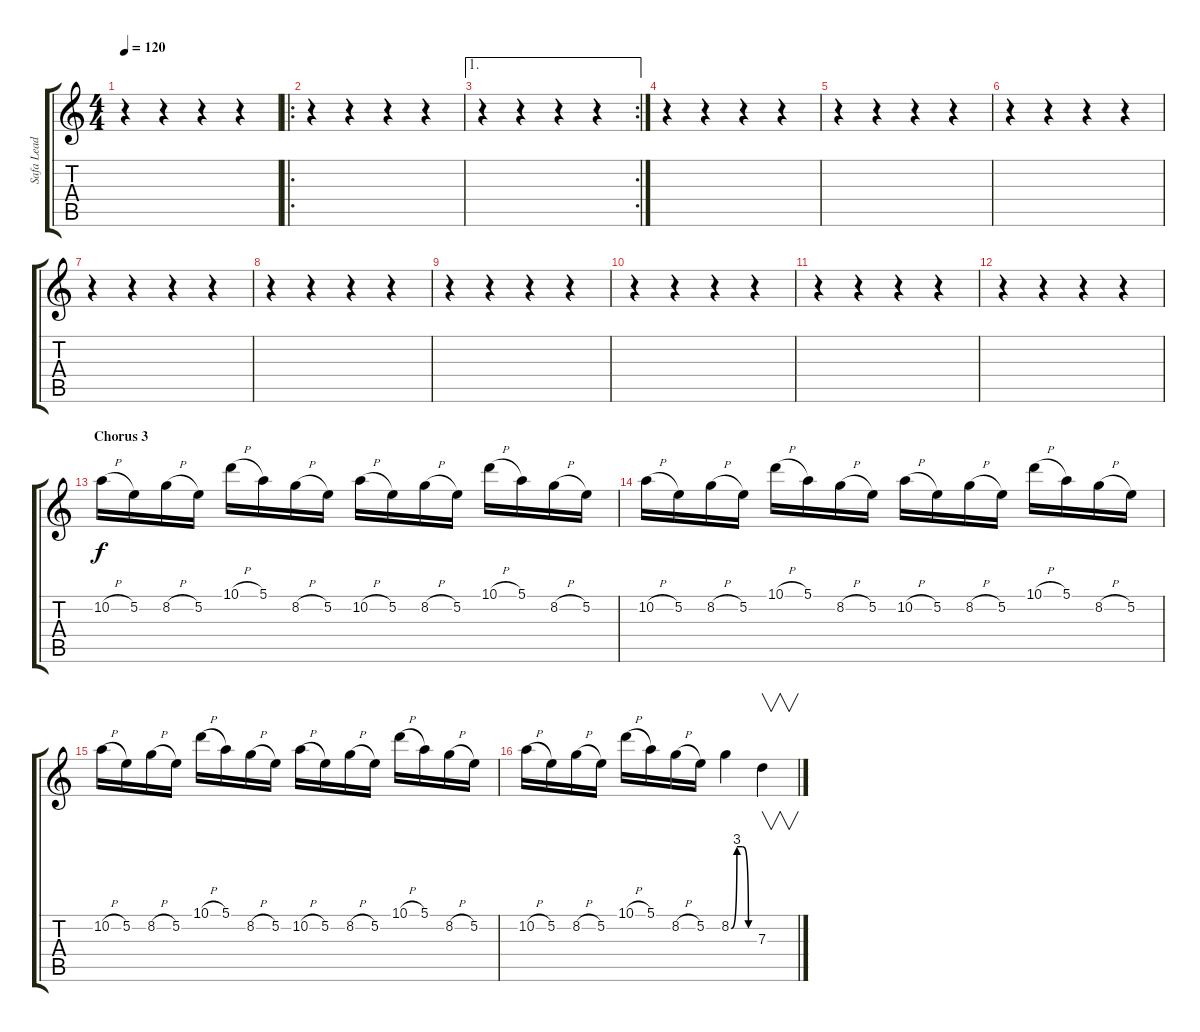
\track ("Safa Lead" "Safa Lead") {instrument distortionguitar}
\staff {score tabs}
\tuning (E4 B3 G3 D3 A2 E2) {hide}
\ts (4 4)
\tempo 120
\clef g2
\ks c
r.4{dy f} r.4 r.4 r.4 |
\ro
r.4 r.4 r.4 r.4 |
\ae 1
\rc 2
r.4 r.4 r.4 r.4 |
r.4 r.4 r.4 r.4 |
r.4 r.4 r.4 r.4 |
r.4 r.4 r.4 r.4 |
r.4 r.4 r.4 r.4 |
r.4 r.4 r.4 r.4 |
r.4 r.4 r.4 r.4 |
r.4 r.4 r.4 r.4 |
r.4 r.4 r.4 r.4 |
r.4 r.4 r.4 r.4 |
\section ("" "Chorus 3")
10.2{h}.16 5.2.16 8.2{h}.16 5.2.16 10.1{h}.16 5.1.16 8.2{h}.16 5.2.16 10.2{h}.16 5.2.16 8.2{h}.16 5.2.16 10.1{h}.16 5.1.16 8.2{h}.16 5.2.16 |
10.2{h}.16 5.2.16 8.2{h}.16 5.2.16 10.1{h}.16 5.1.16 8.2{h}.16 5.2.16 10.2{h}.16 5.2.16 8.2{h}.16 5.2.16 10.1{h}.16 5.1.16 8.2{h}.16 5.2.16 |
10.2{h}.16 5.2.16 8.2{h}.16 5.2.16 10.1{h}.16 5.1.16 8.2{h}.16 5.2.16 10.2{h}.16 5.2.16 8.2{h}.16 5.2.16 10.1{h}.16 5.1.16 8.2{h}.16 5.2.16 |
10.2{h}.16 5.2.16 8.2{h}.16 5.2.16 10.1{h}.16 5.1.16 8.2{h}.16 5.2.16 8.2{be (custom 0 0 15 12 30 12 45 0 60 0)}.4 7.3.4{v}
